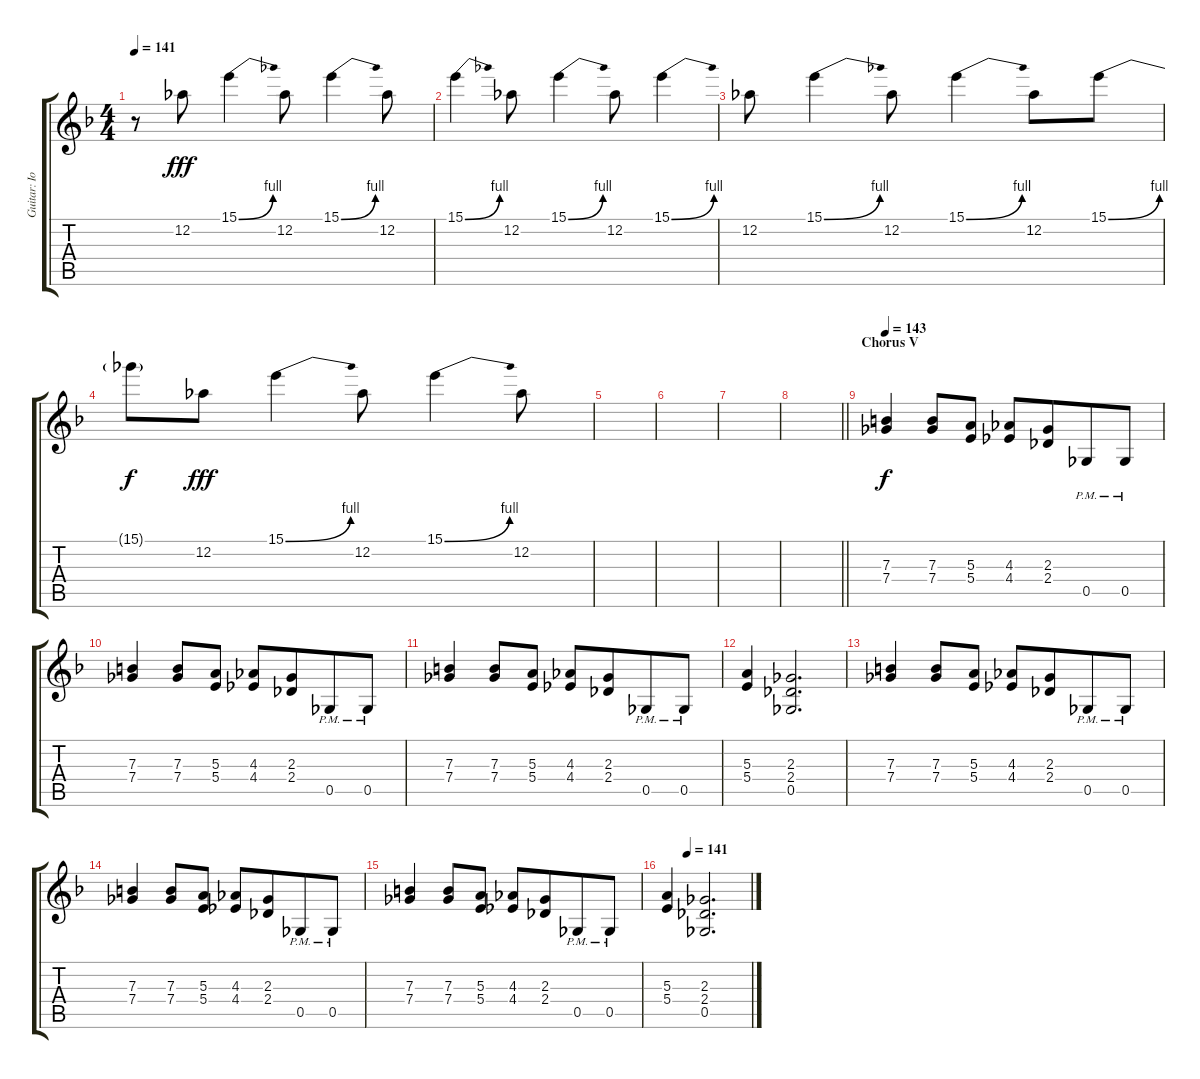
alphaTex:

\track ("Guitar: IommI" "Guitar: Io") {instrument distortionguitar}
\staff {score tabs}
\tuning (Db4 Ab3 E3 B2 Gb2 Db2) {hide}
\ts (4 4)
\tempo 141
\clef g2
\ks f
r.8{dy fff} 12.2.8 15.1{be (bend 0 0 60 4)}.4 12.2.8 15.1{be (bend 0 0 60 4)}.4 12.2.8 |
15.1{be (bend 0 0 60 4)}.4 12.2.8 15.1{be (bend 0 0 60 4)}.4 12.2.8 15.1{be (bend 0 0 60 4)}.4 |
12.2.8 15.1{be (bend 0 0 60 4)}.4 12.2.8 15.1{be (bend 0 0 60 4)}.4 12.2.8 15.1{be (bend 0 0 60 4)}.8 |
15.1{t}.8{dy f} 12.2.8{dy fff} 15.1{be (bend 0 0 60 4)}.4 12.2.8 15.1{be (bend 0 0 60 4)}.4 12.2.8 |
|
|
|
\barLineRight lightlight
|
\section ("" "Chorus V")
\tempo 143
(7.3 7.4).4{dy f} (7.3 7.4).8 (5.3 5.4).8 (4.3 4.4).8{beam merge} (2.3 2.4).8{beam merge} 0.5{pm}.8{beam merge} 0.5{pm}.8 |
(7.3 7.4).4 (7.3 7.4).8{beam merge} (5.3 5.4).8 (4.3 4.4).8 (2.3 2.4).8{beam merge} 0.5{pm}.8 0.5{pm}.8 |
(7.3 7.4).4 (7.3 7.4).8 (5.3 5.4).8 (4.3 4.4).8 (2.3 2.4).8{beam merge} 0.5{pm}.8 0.5{pm}.8 |
(5.3 5.4).4 (2.3 2.4 0.5).2{d} |
(7.3 7.4).4 (7.3 7.4).8 (5.3 5.4).8 (4.3 4.4).8{beam merge} (2.3 2.4).8{beam merge} 0.5{pm}.8{beam merge} 0.5{pm}.8 |
(7.3 7.4).4 (7.3 7.4).8{beam merge} (5.3 5.4).8 (4.3 4.4).8 (2.3 2.4).8{beam merge} 0.5{pm}.8 0.5{pm}.8 |
(7.3 7.4).4 (7.3 7.4).8 (5.3 5.4).8 (4.3 4.4).8 (2.3 2.4).8{beam merge} 0.5{pm}.8 0.5{pm}.8 |
\tempo (141 0.25)
(5.3 5.4).4 (2.3 2.4 0.5).2{d}
